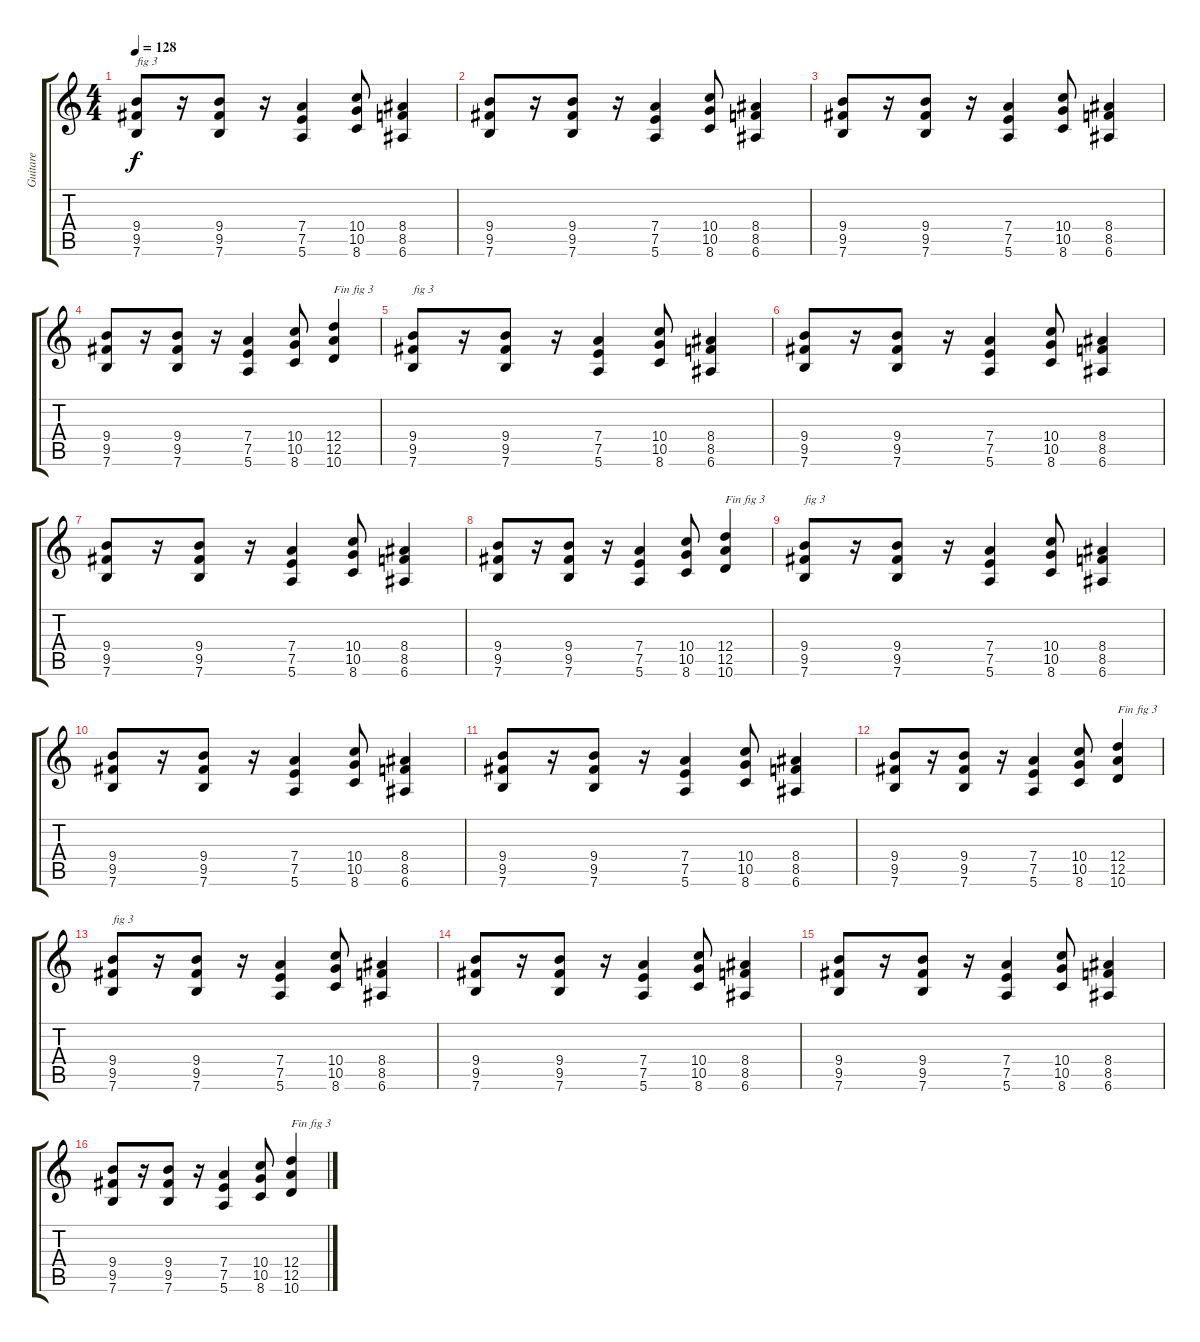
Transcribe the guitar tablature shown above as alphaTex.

\track ("Guitare" "Guitare") {instrument distortionguitar}
\staff {score tabs}
\tuning (E4 B3 G3 D3 A2 E2) {hide}
\ts (4 4)
\tempo 128
\clef g2
\ks c
(9.4 9.5 7.6).8{txt "fig 3" dy f} r.16 (9.4 9.5 7.6).8 r.16 (7.4 7.5 5.6).4 (10.4 10.5 8.6).8 (8.4 8.5 6.6).4 |
(9.4 9.5 7.6).8 r.16 (9.4 9.5 7.6).8 r.16 (7.4 7.5 5.6).4 (10.4 10.5 8.6).8 (8.4 8.5 6.6).4 |
(9.4 9.5 7.6).8 r.16 (9.4 9.5 7.6).8 r.16 (7.4 7.5 5.6).4 (10.4 10.5 8.6).8 (8.4 8.5 6.6).4 |
(9.4 9.5 7.6).8 r.16 (9.4 9.5 7.6).8 r.16 (7.4 7.5 5.6).4 (10.4 10.5 8.6).8 (12.4 12.5 10.6).4{txt "Fin fig 3"} |
(9.4 9.5 7.6).8{txt "fig 3"} r.16 (9.4 9.5 7.6).8 r.16 (7.4 7.5 5.6).4 (10.4 10.5 8.6).8 (8.4 8.5 6.6).4 |
(9.4 9.5 7.6).8 r.16 (9.4 9.5 7.6).8 r.16 (7.4 7.5 5.6).4 (10.4 10.5 8.6).8 (8.4 8.5 6.6).4 |
(9.4 9.5 7.6).8 r.16 (9.4 9.5 7.6).8 r.16 (7.4 7.5 5.6).4 (10.4 10.5 8.6).8 (8.4 8.5 6.6).4 |
(9.4 9.5 7.6).8 r.16 (9.4 9.5 7.6).8 r.16 (7.4 7.5 5.6).4 (10.4 10.5 8.6).8 (12.4 12.5 10.6).4{txt "Fin fig 3"} |
(9.4 9.5 7.6).8{txt "fig 3"} r.16 (9.4 9.5 7.6).8 r.16 (7.4 7.5 5.6).4 (10.4 10.5 8.6).8 (8.4 8.5 6.6).4 |
(9.4 9.5 7.6).8 r.16 (9.4 9.5 7.6).8 r.16 (7.4 7.5 5.6).4 (10.4 10.5 8.6).8 (8.4 8.5 6.6).4 |
(9.4 9.5 7.6).8 r.16 (9.4 9.5 7.6).8 r.16 (7.4 7.5 5.6).4 (10.4 10.5 8.6).8 (8.4 8.5 6.6).4 |
(9.4 9.5 7.6).8 r.16 (9.4 9.5 7.6).8 r.16 (7.4 7.5 5.6).4 (10.4 10.5 8.6).8 (12.4 12.5 10.6).4{txt "Fin fig 3"} |
(9.4 9.5 7.6).8{txt "fig 3"} r.16 (9.4 9.5 7.6).8 r.16 (7.4 7.5 5.6).4 (10.4 10.5 8.6).8 (8.4 8.5 6.6).4 |
(9.4 9.5 7.6).8 r.16 (9.4 9.5 7.6).8 r.16 (7.4 7.5 5.6).4 (10.4 10.5 8.6).8 (8.4 8.5 6.6).4 |
(9.4 9.5 7.6).8 r.16 (9.4 9.5 7.6).8 r.16 (7.4 7.5 5.6).4 (10.4 10.5 8.6).8 (8.4 8.5 6.6).4 |
(9.4 9.5 7.6).8 r.16 (9.4 9.5 7.6).8 r.16 (7.4 7.5 5.6).4 (10.4 10.5 8.6).8 (12.4 12.5 10.6).4{txt "Fin fig 3"}
